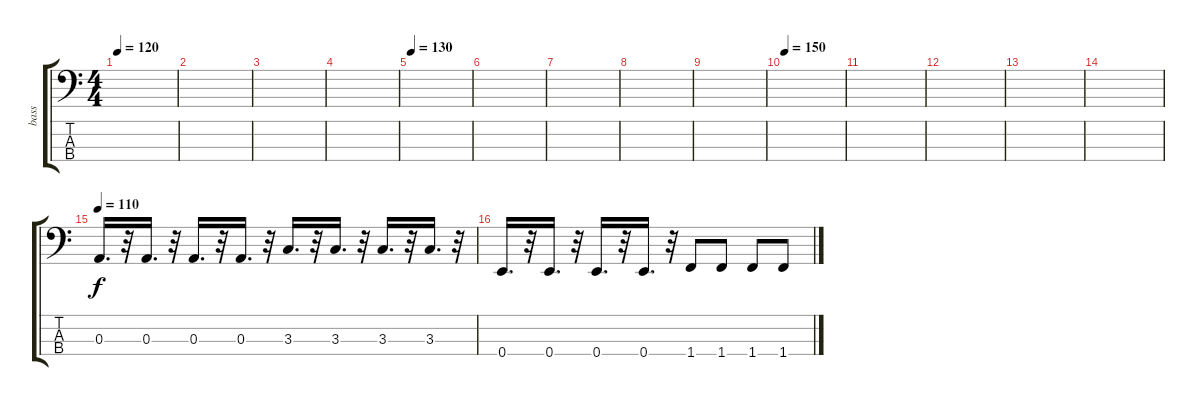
\track ("bass" "bass") {instrument electricbassfinger}
\staff {score tabs}
\tuning (G2 D2 A1 E1) {hide}
\ts (4 4)
\tempo 120
\clef f4
\ks c
|
|
|
|
\tempo 130
|
|
|
|
|
\tempo 150
|
|
|
|
|
\tempo 110
0.3.16{d} r.32 0.3.16{d} r.32 0.3.16{d} r.32 0.3.16{d} r.32 3.3.16{d} r.32 3.3.16{d} r.32 3.3.16{d} r.32 3.3.16{d} r.32 |
0.4.16{d} r.32 0.4.16{d} r.32 0.4.16{d} r.32 0.4.16{d} r.32 1.4.8 1.4.8 1.4.8 1.4.8
